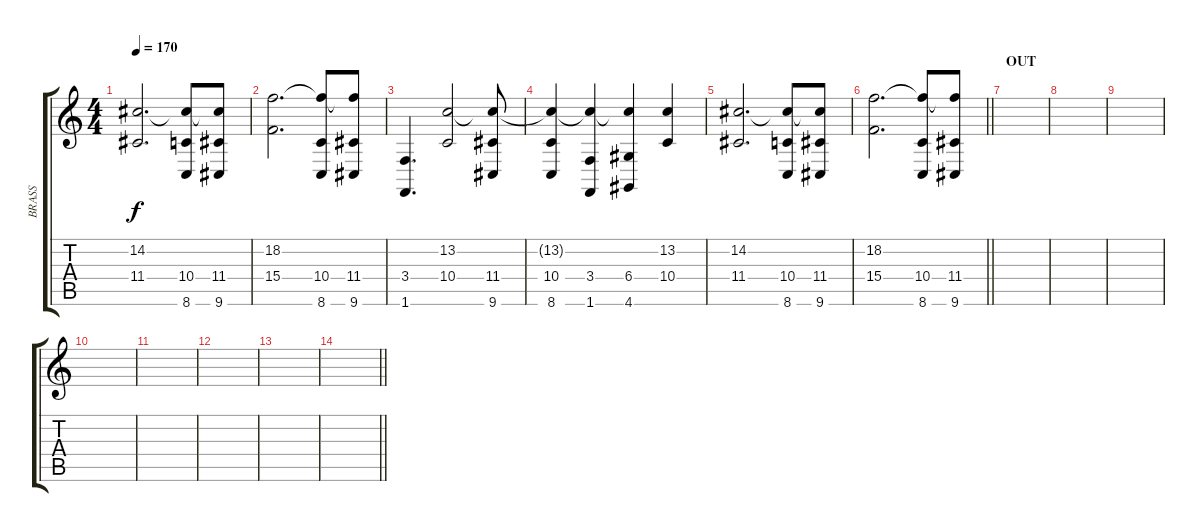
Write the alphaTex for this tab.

\track ("BRASS" "BRASS") {instrument brasssection}
\staff {score tabs}
\tuning (E4 B3 G3 D3 A2 E2) {hide}
\ts (4 4)
\tempo 170
\clef g2
\ks c
(14.2 11.4).2{d dy f} (14.2{t} 10.4 8.6).8 (14.2{t} 11.4 9.6).8 |
(18.2 15.4).2{d} (18.2{t} 10.4 8.6).8 (18.2{t} 11.4 9.6).8 |
(3.4 1.6).4{d} (13.2 10.4).2 (13.2{t} 11.4 9.6).8 |
(13.2{t} 10.4 8.6).4 (13.2{t} 3.4 1.6).4 (13.2{t} 6.4 4.6).4 (13.2 10.4).4 |
(14.2 11.4).2{d} (14.2{t} 10.4 8.6).8 (14.2{t} 11.4 9.6).8 |
\barLineRight lightlight
(18.2 15.4).2{d} (18.2{t} 10.4 8.6).8 (18.2{t} 11.4 9.6).8 |
\section ("" "OUT")
|
|
|
|
|
|
|
\barLineRight lightlight
